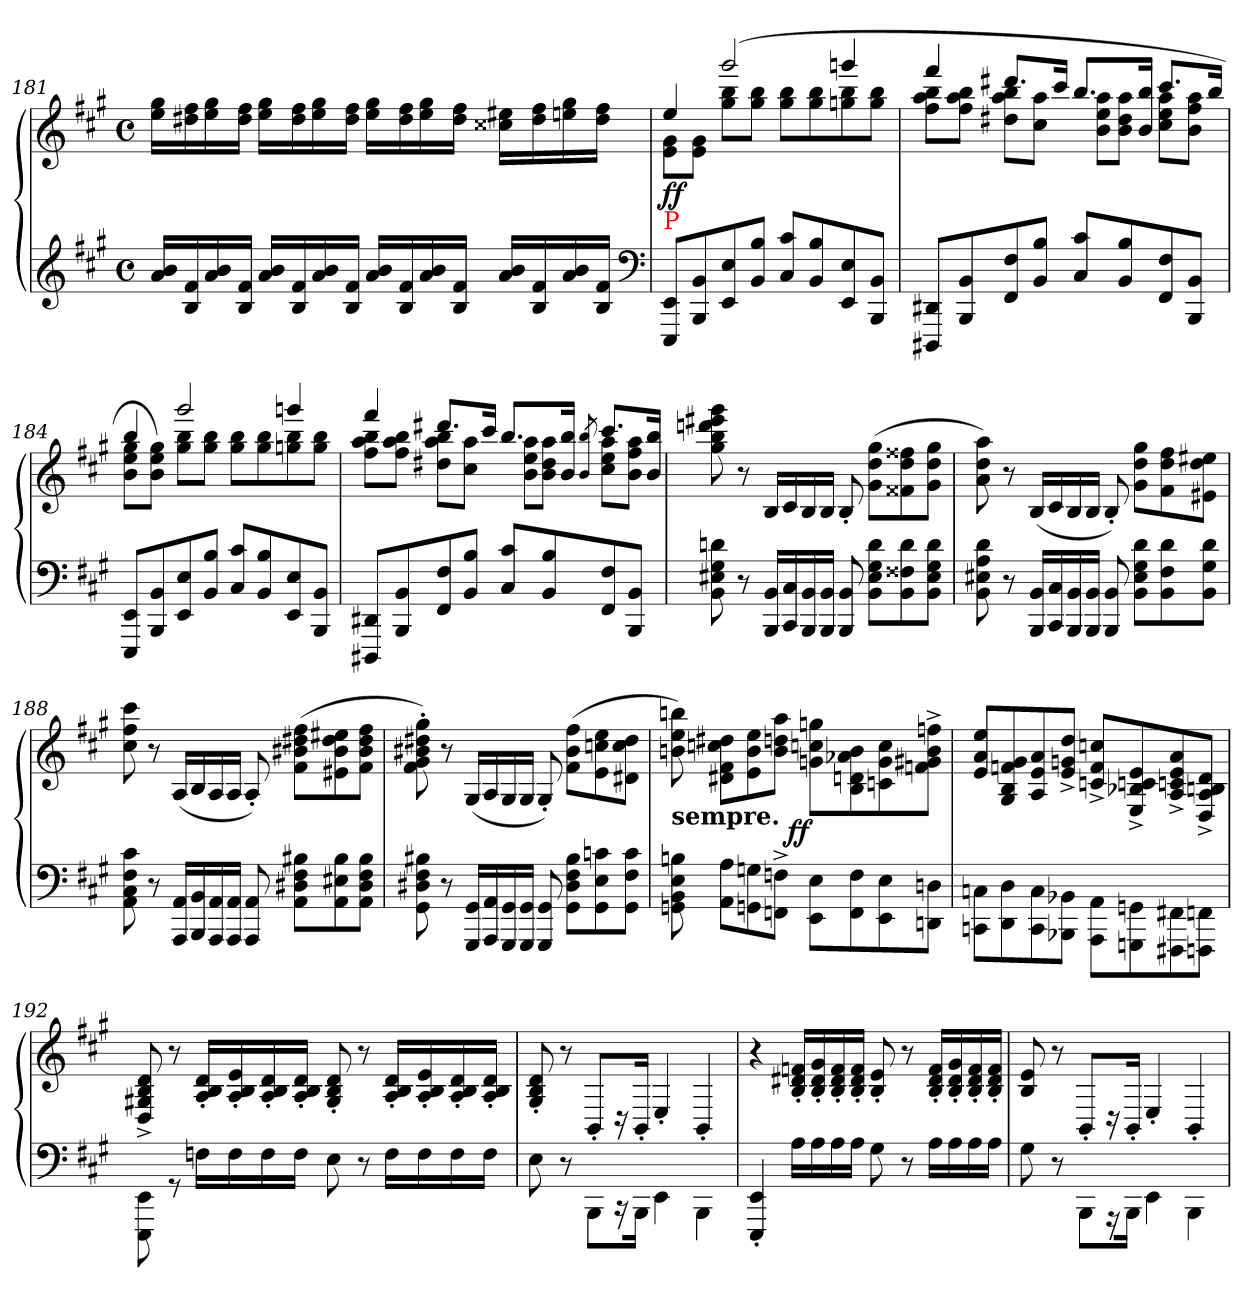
**kern	**kern	**dynam
*part1	*part1	*part1
*staff2	*staff1	*staff1/2
*clefG2	*clefG2	*
*k[f#c#g#]	*k[f#c#g#]	*
*M4/4	*M4/4	*
*met(c)	*met(c)	*
=181	=181	=181
16b 16aLL	16gg# 16eeLL	.
16f# 16B	16ff# 16dd#X	.
16b 16a	16gg# 16ee	.
16f# 16BJJ	16ff# 16dd#JJ	.
16b 16aLL	16gg# 16eeLL	.
16f# 16B	16ff# 16dd#	.
16b 16a	16gg# 16ee	.
16f# 16BJJ	16ff# 16dd#JJ	.
16b 16aLL	16gg# 16eeLL	.
16f# 16B	16ff# 16dd#	.
16b 16a	16gg# 16ee	.
16f# 16BJJ	16ff# 16dd#JJ	.
16b 16aLL	16ee#X 16cc##XLL	.
16f# 16B	16ff# 16dd#	.
16b 16a	16gg# 16een	.
16f# 16BJJ	16ff# 16dd#JJ	.
*clefF4	*	*
=182	=182	=182
*	*^	*
!LO:TX:a:color=red:t=P	!	!	!
8EE 8EEEL	4ee	8g# 8eL	ff
8BB 8BBB	.	8g# 8eJ	.
8E 8EE	(>2ggg#	8bb 8gg#L	.
8B 8BBJ	.	8bb 8gg#J	.
8c# 8C#L	.	8bb 8gg#L	.
8B 8BB	.	8bb 8gg#	.
8E 8EE	4gggn	8bb 8ggn	.
8BB 8BBBJ	.	8bb 8ggJ	.
=183	=183	=183	=183
8DD#X 8DDD#XL	4fff#	8bb 8aa 8ff#L	.
8BB 8BBB	.	8bb 8aa 8ff#J	.
8F# 8FF#	8.ddd#XL	8bb 8aa 8dd#XL	.
8B 8BBJ	.	8aa 8cc#J	.
.	16ccc#Jk	.	.
8c# 8C#L	8.bbL	8aa 8ee 8bL	.
8B 8BB	.	8aa 8dd# 8bJ	.
.	16bb 16bJk	.	.
8F# 8FF#	8.ccc#L	8aa 8ee 8cc#L	.
8BB 8BBBJ	.	8aa 8ff# 8bJ	.
.	16bbJk	.	.
=184	=184	=184	=184
8EE 8EEEL	4bb	8gg# 8ee 8bL	.
8BB 8BBB	.	8gg# 8ee 8bJ)	.
8E 8EE	2ggg#	8bb 8gg#L	.
8B 8BBJ	.	8bb 8gg#J	.
8c# 8C#L	.	8bb 8gg#L	.
8B 8BB	.	8bb 8gg#	.
8E 8EE	4gggn	8bb 8ggn	.
8BB 8BBBJ	.	8bb 8ggJ	.
=185	=185	=185	=185
8DD#X 8DDD#XL	4fff#	8bb 8aa 8ff#L	.
8BB 8BBB	.	8bb 8aa 8ff#J	.
8F# 8FF#	8.ddd#XL	8bb 8aa 8dd#XL	.
8B 8BBJ	.	8aa 8cc#J	.
.	16ccc#Jk	.	.
8c# 8C#L	8.bbL	8aa 8ee 8bL	.
8B 8BB	.	8aa 8dd# 8bJ	.
.	16bb 16bJk	.	.
.	8qbb/ 8qb/	.	.
8F# 8FF#	8.ccc#L	8aa 8ee 8cc#L	.
8BB 8BBBJ	.	8aa 8ff# 8bJ	.
.	16bb 16bJk	.	.
*	*v	*v	*
=186	=186	=186
8dn 8G# 8E#X 8BB	8ggg# 8eee#X 8dddn 8bb 8gg#	.
8r	8r	.
16BB 16BBBLL	16BLL	.
16C# 16CC#	16c#	.
16BB 16BBB	16B	.
16BB 16BBBJJ	16BJJ	.
8BB 8BBB	8B'<	.
8d 8G# 8E# 8BBL	(>8gg# 8dd 8g#L	.
8d 8F##X 8BB	8ff##X 8dd 8f##X	.
8d 8G# 8E# 8BBJ	8gg# 8dd 8g#J	.
=187	=187	=187
8d 8A 8E#X 8BB	8aa 8dd 8a)	.
8r	8r	.
16BB 16BBBLL	(<16BLL	.
16C# 16CC#	16c#	.
16BB 16BBB	16B	.
16BB 16BBBJJ	16BJJ	.
8BB 8BBB	8B'<)	.
8d 8G# 8E# 8BBL	8gg# 8dd 8g#L	.
8d 8F# 8BB	8ff# 8dd 8f#	.
8d 8G# 8BBJ	8ee#X 8dd 8e#XJ	.
=188	=188	=188
8c# 8F# 8C# 8AA	8ccc# 8ff# 8cc#	.
8r	8r	.
16AA 16AAALL	(<16ALL	.
16BB 16BBB	16B	.
16AA 16AAA	16A	.
16AA 16AAAJJ	16AJJ	.
8AA 8AAA	8A'<)	.
8B#X 8F# 8D#X 8AAL	(>8ff# 8dd#X 8b#X 8f#L	.
8B# 8E#X 8AA	8ee#X 8dd# 8b# 8e#X	.
8B# 8F# 8D# 8AAJ	8ff# 8dd# 8b# 8f#J	.
=189	=189	=189
8B#X 8F# 8D#X 8GG#	8gg#'> 8dd#X'> 8b#X'> 8g#'> 8f#'>)	.
8r	8r	.
16GG# 16GGG#LL	(<16G#LL	.
16AA 16AAA	16A	.
16GG# 16GGG#	16G#	.
16GG# 16GGG#JJ	16G#JJ	.
8GG# 8GGG#	8G#'<)	.
8B# 8F# 8D# 8GG#L	(>8ff#\ 8b#\ 8f#\L	.
8cn 8E 8GG#	8ee 8ccn 8e	.
8c 8F# 8GG#J	8dd# 8cc 8d#XJ	.
=190	=190	=190
!	!LO:TX:b:B:t=sempre.	!
8Bn 8E 8BB 8GGn	8bbn 8ee 8bn)	.
8A\ 8AA\L	8dd#X 8ccn 8f# 8d#XL	.
8Gn\ 8GGn\	8ee 8b 8e	.
8Fn^>\ 8FFn^>\J	8aa 8ddn 8bJ	.
!	!	!LO:DY:b:rj
8E\ 8EE\L	8ggn\ 8ccn\ 8g\L	ff
8F\ 8FF\	8b\ 8a-X\ 8d\ 8B\	.
8E\ 8EE\	8cc\ 8g\ 8cn\	.
8Dn\ 8DDn\J	8ffn^<\ 8b^<\ 8g#X^<\ 8fn^<\J	.
=191	=191	=191
8Cn 8CCnL	8ee 8a 8eL	.
8D\ 8DD\	8g#/ 8fn/ 8B/ 8G#/	.
8C\ 8CC\	8a/ 8e/ 8A/	.
8BB-X 8BBB-XJ	8dd^< 8gn^< 8e^<J	.
8AA 8AAAL	8ccn^< 8f^< 8cn^<L	.
8GGn\ 8GGGn\	8e^>/ 8cnji^>/ 8B-X^>/ 8E^>/	.
8FF#X\ 8FFF#X\	8a^>/ 8e^>/ 8cn^>/ 8A^>/	.
8FFn\ 8FFFn\J	8d^>/ 8Bn^>/ 8A^>/ 8D^>/J	.
=192	=192	=192
8EE\ 8EEE\	8d^>/ 8B^>/ 8G#X^>/ 8D^>/	.
8rGG	8r	.
16Fn\LL	16d'>/ 16B'>/ 16A'>/LL	.
16F\	16e'>/ 16B'>/ 16A'>/	.
16F\	16d'>/ 16B'>/ 16A'>/	.
16F\JJ	16d'>/ 16B'>/ 16A'>/JJ	.
8E\	8d'>/ 8B'>/ 8G#'>/	.
8r	8r	.
16F\LL	16d'>/ 16B'>/ 16A'>/LL	.
16F\	16e'>/ 16B'>/ 16A'>/	.
16F\	16d'>/ 16B'>/ 16A'>/	.
16F\JJ	16d'>/ 16B'>/ 16A'>/JJ	.
=193	=193	=193
8E\	8d'>/ 8B'>/ 8G#'>/	.
8r	8r	.
8BBB\L	8BB'>/L	.
16rCC	16r	.
16BBB\Jk	16BB'>/Jk	.
4EE\	4E'>/	.
4BBB\	4BB'>/	.
=194	=194	=194
4EE'< 4EEE'<	4r	.
16ALL	16fn'< 16d#X'< 16B'<LL	.
16A	16g#'< 16d#'< 16B'<	.
16A	16f'< 16d#'< 16B'<	.
16AJJ	16f'< 16d#'< 16B'<JJ	.
8G#	8e'< 8B'<	.
8r	8r	.
16ALL	16f'< 16d#'< 16B'<LL	.
16A	16g#'< 16d#'< 16B'<	.
16A	16f'< 16d#'< 16B'<	.
16AJJ	16f'< 16d#'< 16B'<JJ	.
=195	=195	=195
8G#	8e 8B	.
8r	8r	.
8BBB\L	8BB'>/L	.
16rAAA	16r	.
16BBB\Jk	16BB'>/Jk	.
4EE\	4E'>/	.
4BBB\	4BB'>/	.
=	=	=
*-	*-	*-
